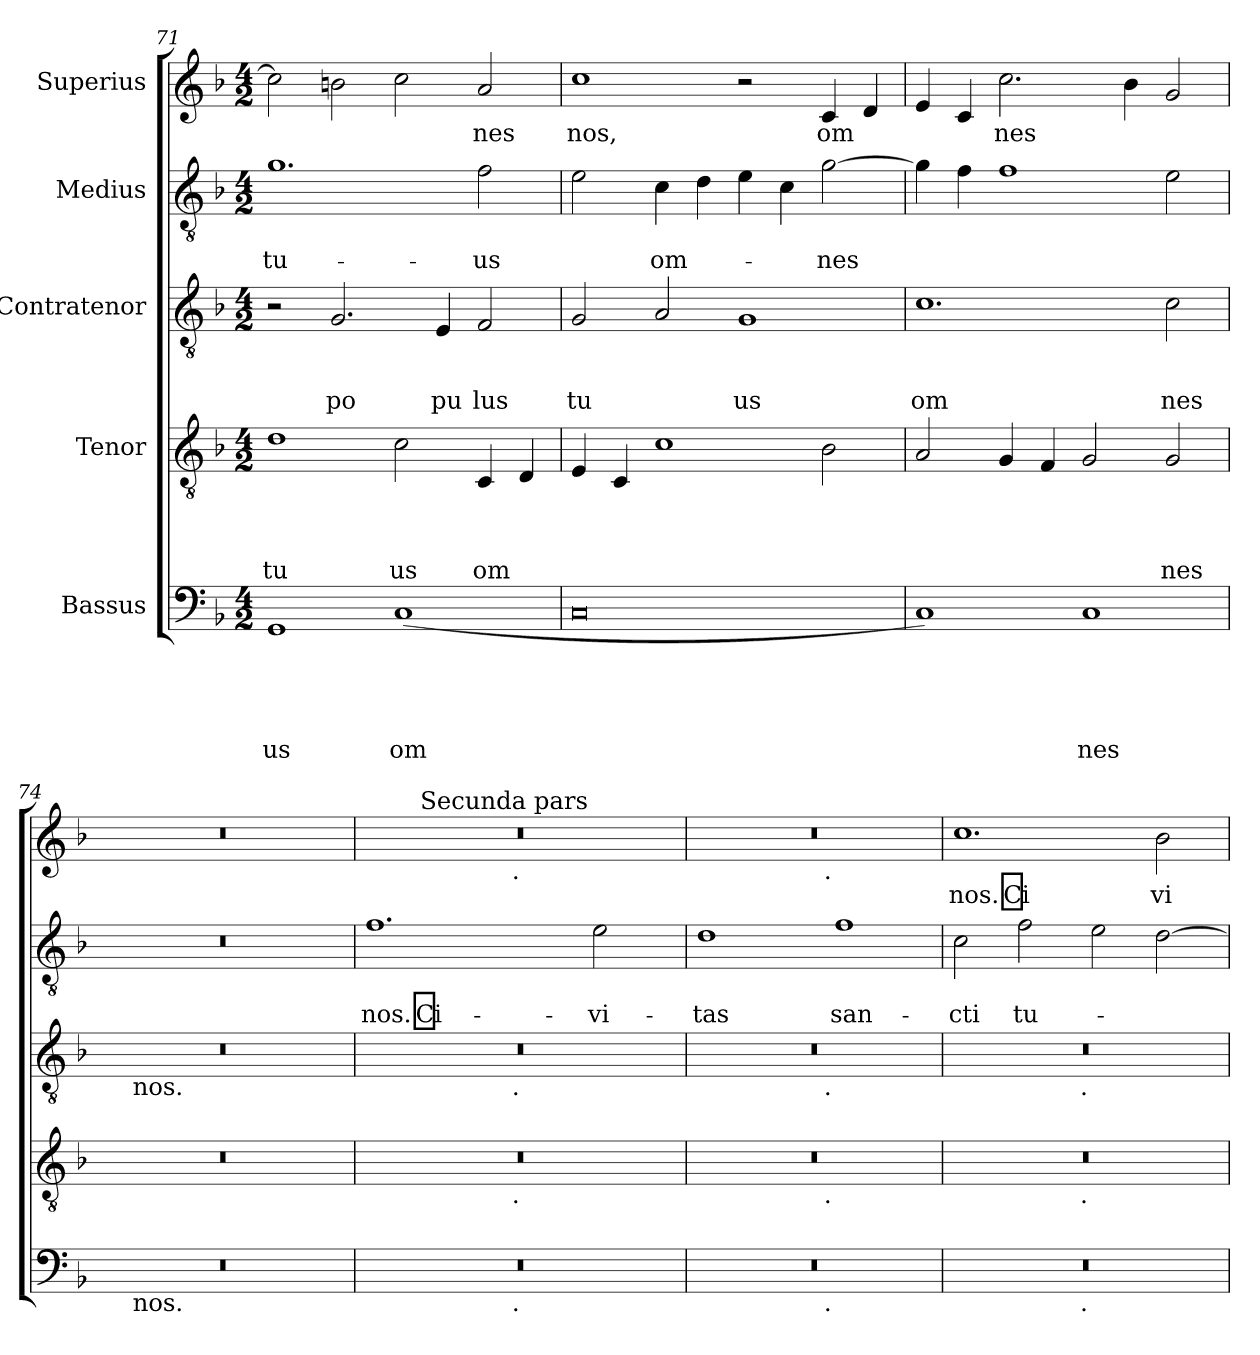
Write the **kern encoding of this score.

**kern	**text	**text	**text	**text	**text	**kern	**text	**text	**text	**text	**kern	**text	**text	**text	**kern	**text	**text	**kern	**text
*part5	*part5	*part5	*part5	*part5	*part5	*part4	*part4	*part4	*part4	*part4	*part3	*part3	*part3	*part3	*part2	*part2	*part2	*part1	*part1
*staff5	*staff5	*staff5	*staff5	*staff5	*staff5	*staff4	*staff4	*staff4	*staff4	*staff4	*staff3	*staff3	*staff3	*staff3	*staff2	*staff2	*staff2	*staff1	*staff1
*I"Bassus	*	*	*	*	*	*I"Tenor	*	*	*	*	*I"Contratenor	*	*	*	*I"Medius	*	*	*I"Superius	*
*clefF4	*	*	*	*	*	*clefGv2	*	*	*	*	*clefGv2	*	*	*	*clefGv2	*	*	*clefG2	*
*ITrd-3c-5	*	*	*	*	*	*	*	*	*	*	*ITrd-3c-5	*	*	*	*ITrd-3c-5	*	*	*ITrd-3c-5	*
*k[b-e-]	*	*	*	*	*	*k[b-]	*	*	*	*	*k[b-e-]	*	*	*	*k[b-e-]	*	*	*k[b-e-]	*
*B-:	*	*	*	*	*	*F:	*	*	*	*	*B-:	*	*	*	*B-:	*	*	*B-:	*
*M4/2	*	*	*	*	*	*M4/2	*	*	*	*	*M4/2	*	*	*	*M4/2	*	*	*M4/2	*
=71	=71	=71	=71	=71	=71	=71	=71	=71	=71	=71	=71	=71	=71	=71	=71	=71	=71	=71	=71
!	!	!	!	!	!LO:LY:b	!	!	!	!	!LO:LY:b	!	!	!	!	!	!	!LO:LY:b	!	!
1C	.	.	.	.	us	1d	.	.	.	tu	2r	.	.	.	1.cc	.	tu-	2ff\]	.
!	!	!	!	!	!	!	!	!	!	!	!	!	!	!LO:LY:b	!	!	!	!	!
.	.	.	.	.	.	.	.	.	.	.	2.c/	.	.	po	.	.	.	2een\	.
!	!	!	!	!	!LO:LY:b	!	!	!	!	!LO:LY:b	!	!	!	!	!	!	!	!	!
(<1F	.	.	.	.	om	2c\	.	.	.	us	.	.	.	.	.	.	.	2ff\	.
!	!	!	!	!	!	!	!	!	!	!	!	!	!	!LO:LY:b	!	!	!	!	!
.	.	.	.	.	.	.	.	.	.	.	4A/	.	.	pu	.	.	.	.	.
!	!	!	!	!	!	!	!	!	!	!LO:LY:b	!	!	!	!LO:LY:b	!	!	!LO:LY:b	!	!LO:LY:b
.	.	.	.	.	.	4C/	.	.	.	om	2B-/	.	.	lus	2b-\	.	-us	2dd/	-nes
.	.	.	.	.	.	4D/	.	.	.	.	.	.	.	.	.	.	.	.	.
!!LO:LB:g=z
=72	=72	=72	=72	=72	=72	=72	=72	=72	=72	=72	=72	=72	=72	=72	=72	=72	=72	=72	=72
!	!	!	!	!	!	!	!	!	!	!	!	!	!	!LO:LY:b	!	!	!	!	!LO:LY:b
0F	.	.	.	.	.	4E/	.	.	.	.	2c/	.	.	tu	2a\	.	.	1ff	nos,
.	.	.	.	.	.	4C/	.	.	.	.	.	.	.	.	.	.	.	.	.
!	!	!	!	!	!	!	!	!	!	!	!	!	!	!	!	!	!LO:LY:b	!	!
.	.	.	.	.	.	1c	.	.	.	.	2d/	.	.	.	4f\	.	om-	.	.
.	.	.	.	.	.	.	.	.	.	.	.	.	.	.	4g\	.	.	.	.
!	!	!	!	!	!	!	!	!	!	!	!	!	!	!LO:LY:b	!	!	!	!	!
.	.	.	.	.	.	.	.	.	.	.	1c	.	.	us	4a\	.	.	2r	.
.	.	.	.	.	.	.	.	.	.	.	.	.	.	.	4f\	.	.	.	.
!	!	!	!	!	!	!	!	!	!	!	!	!	!	!	!	!	!LO:LY:b	!	!LO:LY:b
.	.	.	.	.	.	2B-\	.	.	.	.	.	.	.	.	[>2cc\	.	-nes	4f/	om
.	.	.	.	.	.	.	.	.	.	.	.	.	.	.	.	.	.	4g/	.
=73	=73	=73	=73	=73	=73	=73	=73	=73	=73	=73	=73	=73	=73	=73	=73	=73	=73	=73	=73
!	!	!	!	!	!	!	!	!	!	!	!	!	!	!LO:LY:b	!	!	!	!	!
1F)	.	.	.	.	.	2A/	.	.	.	.	1.f	.	.	om	4cc\]	.	.	4a/	.
.	.	.	.	.	.	.	.	.	.	.	.	.	.	.	4b-\	.	.	4f/	.
!	!	!	!	!	!	!	!	!	!	!	!	!	!	!	!	!	!	!	!LO:LY:b
.	.	.	.	.	.	4G/	.	.	.	.	.	.	.	.	1b-	.	.	2.ff\	nes
.	.	.	.	.	.	4F/	.	.	.	.	.	.	.	.	.	.	.	.	.
!	!	!	!	!	!LO:LY:b	!	!	!	!	!	!	!	!	!	!	!	!	!	!
1F	.	.	.	.	nes	2G/	.	.	.	.	.	.	.	.	.	.	.	.	.
.	.	.	.	.	.	.	.	.	.	.	.	.	.	.	.	.	.	4ee-\	.
!	!	!	!	!	!	!	!	!	!	!LO:LY:b	!	!	!	!LO:LY:b	!	!	!	!	!
.	.	.	.	.	.	2G/	.	.	.	nes	2f\	.	.	nes	2a\	.	.	2cc/	.
=74	=74	=74	=74	=74	=74	=74	=74	=74	=74	=74	=74	=74	=74	=74	=74	=74	=74	=74	=74
*^	*	*	*	*	*	*	*	*	*	*	*^	*	*	*	*	*	*	*	*
0r	8.ryy	.	.	.	.	.	0r	.	.	.	.	0r	8.ryy	.	.	.	0r	.	.	0r	.
!	!	!	!	!	!	!	!	!	!	!	!	!	!LO:TX:b:t=nos.	!	!	!	!	!	!	!	!
!	!LO:TX:b:t=nos.	!	!	!	!	!	!	!	!	!	!	!	!	!	!	!	!	!	!	!	!
.	1ryy	.	.	.	.	.	.	.	.	.	.	.	1ryy	.	.	.	.	.	.	.	.
.	2ryy	.	.	.	.	.	.	.	.	.	.	.	2ryy	.	.	.	.	.	.	.	.
.	4ryy	.	.	.	.	.	.	.	.	.	.	.	4ryy	.	.	.	.	.	.	.	.
.	16ryy	.	.	.	.	.	.	.	.	.	.	.	16ryy	.	.	.	.	.	.	.	.
=75	=75	=75	=75	=75	=75	=75	=75	=75	=75	=75	=75	=75	=75	=75	=75	=75	=75	=75	=75	=75	=75
!	!	!	!	!	!	!	!	!	!	!	!	!	!	!	!	!	!	!	!LO:LY:b:rj	!	!
*	*	*	*	*	*	*	*^	*	*	*	*	*	*	*	*	*	*	*	*	*^	*
*	*	*	*	*	*	*	*	*	*	*	*	*	*	*	*	*	*	*	*	*	*	*^	*
0r	1ryy	.	.	.	.	.	0r	1ryy	.	.	.	.	0r	1ryy	.	.	.	1.b-	.	nos. Ci-	0r	4ryy	1ryy	.
.	.	.	.	.	.	.	.	.	.	.	.	.	.	.	.	.	.	.	.	.	.	32ryy	.	.
!	!	!	!	!	!	!	!	!	!	!	!	!	!	!	!	!	!	!	!	!	!	!LO:TX:a:t=Secunda pars	!	!
.	.	.	.	.	.	.	.	.	.	.	.	.	.	.	.	.	.	.	.	.	.	1ryy	.	.
.	32ryy	.	.	.	.	.	.	32ryy	.	.	.	.	.	32ryy	.	.	.	.	.	.	.	.	32ryy	.
!	!	!	!	!	!	!	!	!	!	!	!	!	!	!	!	!	!	!	!	!	!	!	!LO:TX:b:t=.	!
!	!	!	!	!	!	!	!	!	!	!	!	!	!	!LO:TX:b:t=.	!	!	!	!	!	!	!	!	!	!
!	!	!	!	!	!	!	!	!LO:TX:b:t=.	!	!	!	!	!	!	!	!	!	!	!	!	!	!	!	!
!	!LO:TX:b:t=.	!	!	!	!	!	!	!	!	!	!	!	!	!	!	!	!	!	!	!	!	!	!	!
.	2ryy	.	.	.	.	.	.	2ryy	.	.	.	.	.	2ryy	.	.	.	.	.	.	.	.	2ryy	.
.	.	.	.	.	.	.	.	.	.	.	.	.	.	.	.	.	.	.	.	.	.	2ryy	.	.
!	!	!	!	!	!	!	!	!	!	!	!	!	!	!	!	!	!	!	!	!LO:LY:b	!	!	!	!
.	.	.	.	.	.	.	.	.	.	.	.	.	.	.	.	.	.	2a\	.	-vi-	.	.	.	.
.	4...ryy	.	.	.	.	.	.	4...ryy	.	.	.	.	.	4...ryy	.	.	.	.	.	.	.	.	4...ryy	.
.	.	.	.	.	.	.	.	.	.	.	.	.	.	.	.	.	.	.	.	.	.	8..ryy	.	.
=76	=76	=76	=76	=76	=76	=76	=76	=76	=76	=76	=76	=76	=76	=76	=76	=76	=76	=76	=76	=76	=76	=76	=76	=76
!	!	!	!	!	!	!	!	!	!	!	!	!	!	!	!	!	!	!	!	!LO:LY:b	!	!	!	!
*	*	*	*	*	*	*	*	*	*	*	*	*	*	*	*	*	*	*	*	*	*	*v	*v	*
0r	2ryy	.	.	.	.	.	0r	2ryy	.	.	.	.	0r	2ryy	.	.	.	1g	.	-tas	0r	2ryy	.
.	4...ryy	.	.	.	.	.	.	4...ryy	.	.	.	.	.	4...ryy	.	.	.	.	.	.	.	4...ryy	.
!	!	!	!	!	!	!	!	!	!	!	!	!	!	!	!	!	!	!	!	!	!	!LO:TX:b:t=.	!
!	!	!	!	!	!	!	!	!	!	!	!	!	!	!LO:TX:b:t=.	!	!	!	!	!	!	!	!	!
!	!	!	!	!	!	!	!	!LO:TX:b:t=.	!	!	!	!	!	!	!	!	!	!	!	!	!	!	!
!	!LO:TX:b:t=.	!	!	!	!	!	!	!	!	!	!	!	!	!	!	!	!	!	!	!	!	!	!
.	1ryy	.	.	.	.	.	.	1ryy	.	.	.	.	.	1ryy	.	.	.	.	.	.	.	1ryy	.
!	!	!	!	!	!	!	!	!	!	!	!	!	!	!	!	!	!	!	!	!LO:LY:b	!	!	!
.	.	.	.	.	.	.	.	.	.	.	.	.	.	.	.	.	.	1b-	.	san-	.	.	.
.	32ryy	.	.	.	.	.	.	32ryy	.	.	.	.	.	32ryy	.	.	.	.	.	.	.	32ryy	.
=77	=77	=77	=77	=77	=77	=77	=77	=77	=77	=77	=77	=77	=77	=77	=77	=77	=77	=77	=77	=77	=77	=77	=77
!	!	!	!	!	!	!	!	!	!	!	!	!	!	!	!	!	!	!	!	!LO:LY:b	!	!	!LO:LY:b:rj
*	*	*	*	*	*	*	*	*	*	*	*	*	*	*	*	*	*	*	*	*	*v	*v	*
0r	2ryy	.	.	.	.	.	0r	2ryy	.	.	.	.	0r	2ryy	.	.	.	2f\	.	-cti	1.ff	nos. Ci
!	!	!	!	!	!	!	!	!	!	!	!	!	!	!	!	!	!	!	!	!LO:LY:b	!	!
.	4...ryy	.	.	.	.	.	.	4...ryy	.	.	.	.	.	4...ryy	.	.	.	2b-\	.	tu-	.	.
!	!	!	!	!	!	!	!	!	!	!	!	!	!	!LO:TX:b:t=.	!	!	!	!	!	!	!	!
!	!	!	!	!	!	!	!	!LO:TX:b:t=.	!	!	!	!	!	!	!	!	!	!	!	!	!	!
!	!LO:TX:b:t=.	!	!	!	!	!	!	!	!	!	!	!	!	!	!	!	!	!	!	!	!	!
.	1ryy	.	.	.	.	.	.	1ryy	.	.	.	.	.	1ryy	.	.	.	.	.	.	.	.
.	.	.	.	.	.	.	.	.	.	.	.	.	.	.	.	.	.	2a\	.	.	.	.
!	!	!	!	!	!	!	!	!	!	!	!	!	!	!	!	!	!	!	!	!	!	!LO:LY:b
.	.	.	.	.	.	.	.	.	.	.	.	.	.	.	.	.	.	[>2g\	.	.	2ee-\	vi
.	32ryy	.	.	.	.	.	.	32ryy	.	.	.	.	.	32ryy	.	.	.	.	.	.	.	.
*v	*v	*	*	*	*	*	*	*	*	*	*	*	*v	*v	*	*	*	*	*	*	*	*
*	*	*	*	*	*	*v	*v	*	*	*	*	*	*	*	*	*	*	*	*	*
=	=	=	=	=	=	=	=	=	=	=	=	=	=	=	=	=	=	=	=
*-	*-	*-	*-	*-	*-	*-	*-	*-	*-	*-	*-	*-	*-	*-	*-	*-	*-	*-	*-
